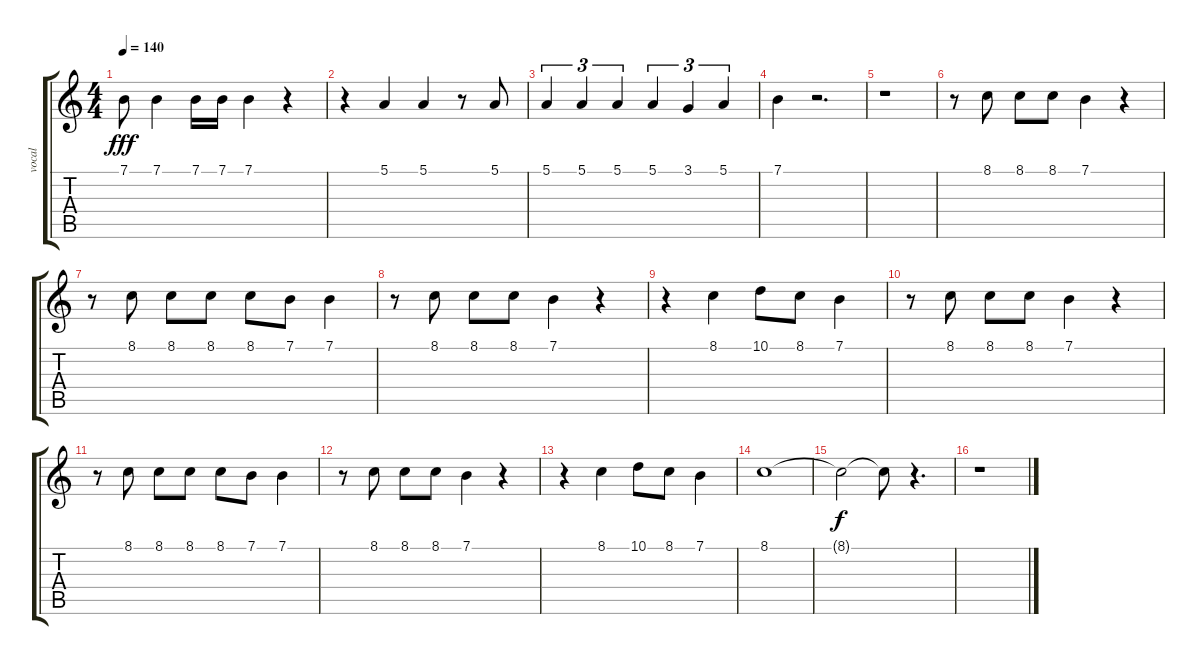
\track ("vocal" "vocal") {instrument viola}
\staff {score tabs}
\tuning (E4 B3 G3 D3 A2 E2) {hide}
\ts (4 4)
\tempo 140
\clef g2
\ks c
7.1.8{dy fff} 7.1.4 7.1.16 7.1.16 7.1.4 r.4 |
r.4 5.1.4 5.1.4 r.8 5.1.8 |
5.1.4{tu (3 2)} 5.1.4{tu (3 2)} 5.1.4{tu (3 2)} 5.1.4{tu (3 2)} 3.1.4{tu (3 2)} 5.1.4{tu (3 2)} |
7.1.4 r.2{d} |
r.1 |
r.8 8.1.8 8.1.8 8.1.8 7.1.4 r.4 |
r.8 8.1.8 8.1.8 8.1.8 8.1.8 7.1.8 7.1.4 |
r.8 8.1.8 8.1.8 8.1.8 7.1.4 r.4 |
r.4 8.1.4 10.1.8 8.1.8 7.1.4 |
r.8 8.1.8 8.1.8 8.1.8 7.1.4 r.4 |
r.8 8.1.8 8.1.8 8.1.8 8.1.8 7.1.8 7.1.4 |
r.8 8.1.8 8.1.8 8.1.8 7.1.4 r.4 |
r.4 8.1.4 10.1.8 8.1.8 7.1.4 |
8.1.1 |
8.1{t}.2{dy f} 8.1{t}.8 r.4{d} |
r.1
